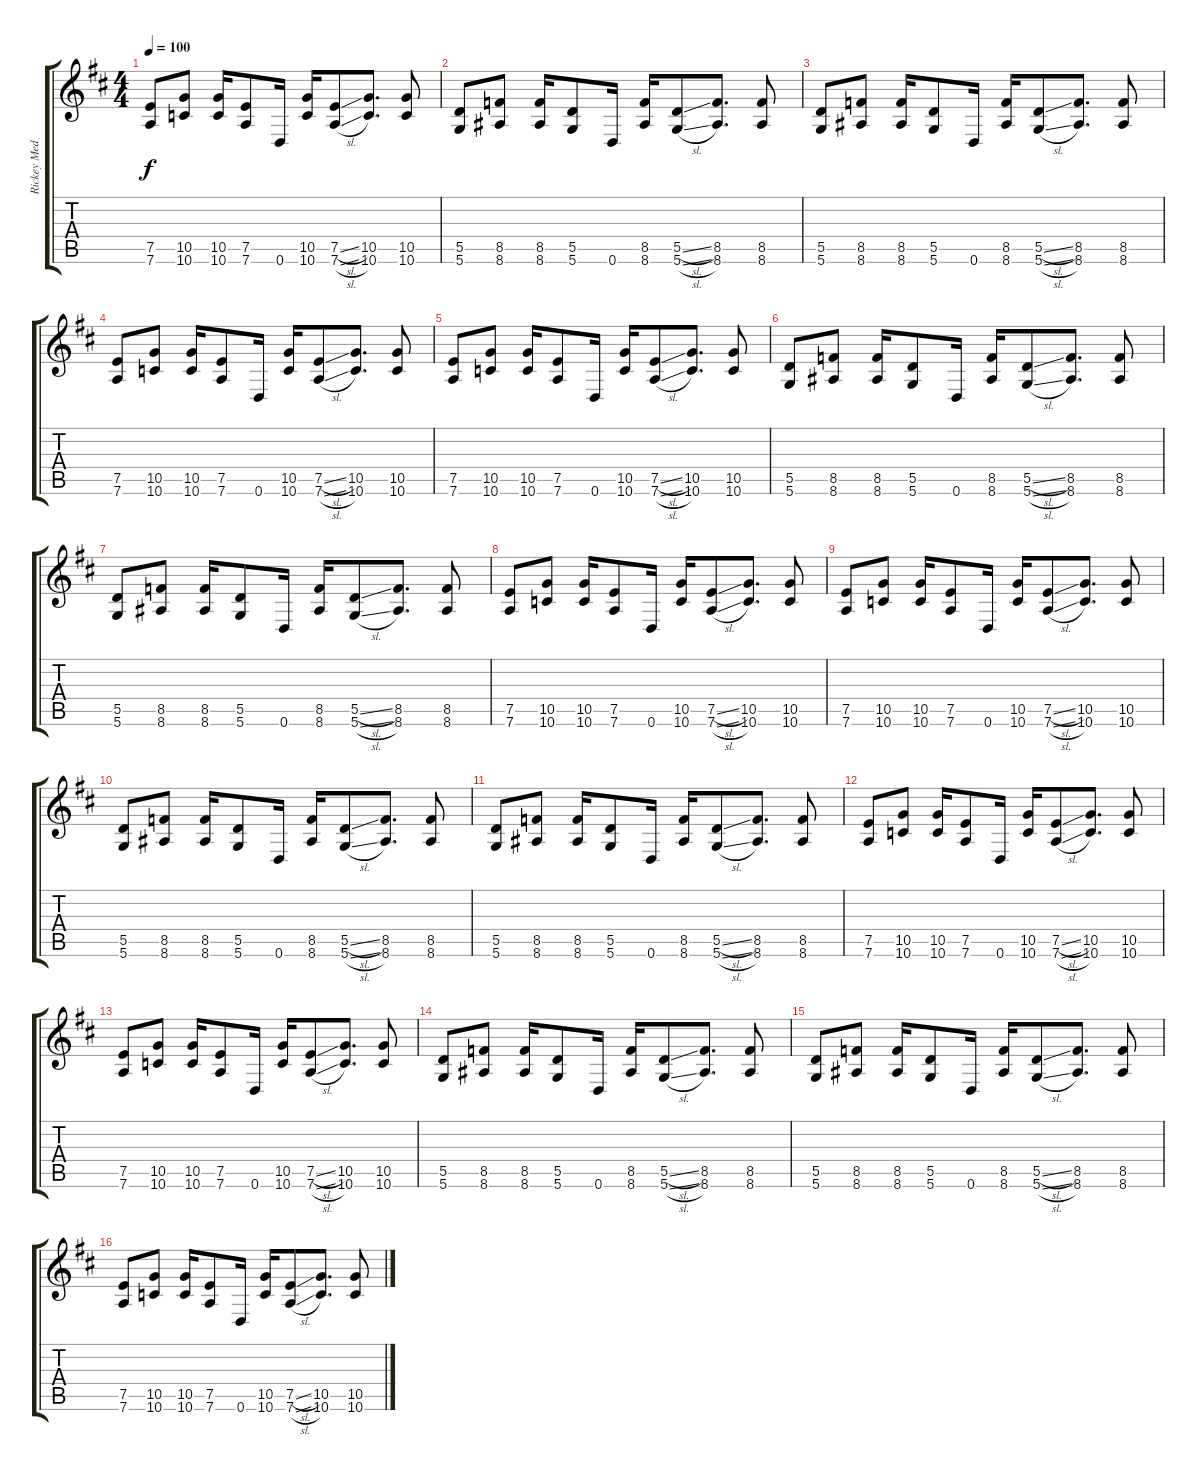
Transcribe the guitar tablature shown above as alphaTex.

\track ("Rickey Medlocke Guitar" "Rickey Med") {instrument overdrivenguitar}
\staff {score tabs}
\tuning (E4 B3 G3 D3 A2 D2) {hide}
\ts (4 4)
\tempo 100
\clef g2
\ks d
(7.5 7.6).8{dy f} (10.5 10.6).8 (10.5 10.6).16 (7.5 7.6).8 0.6.16 (10.5 10.6).16 (7.5{sl} 7.6{sl}).8 (10.5 10.6).8{d} (10.5 10.6).8 |
(5.5 5.6).8 (8.5 8.6).8 (8.5 8.6).16 (5.5 5.6).8 0.6.16 (8.5 8.6).16 (5.5{sl} 5.6{sl}).8 (8.5 8.6).8{d} (8.5 8.6).8 |
(5.5 5.6).8 (8.5 8.6).8 (8.5 8.6).16 (5.5 5.6).8 0.6.16 (8.5 8.6).16 (5.5{sl} 5.6{sl}).8 (8.5 8.6).8{d} (8.5 8.6).8 |
(7.5 7.6).8 (10.5 10.6).8 (10.5 10.6).16 (7.5 7.6).8 0.6.16 (10.5 10.6).16 (7.5{sl} 7.6{sl}).8 (10.5 10.6).8{d} (10.5 10.6).8 |
(7.5 7.6).8 (10.5 10.6).8 (10.5 10.6).16 (7.5 7.6).8 0.6.16 (10.5 10.6).16 (7.5{sl} 7.6{sl}).8 (10.5 10.6).8{d} (10.5 10.6).8 |
(5.5 5.6).8 (8.5 8.6).8 (8.5 8.6).16 (5.5 5.6).8 0.6.16 (8.5 8.6).16 (5.5{sl} 5.6{sl}).8 (8.5 8.6).8{d} (8.5 8.6).8 |
(5.5 5.6).8 (8.5 8.6).8 (8.5 8.6).16 (5.5 5.6).8 0.6.16 (8.5 8.6).16 (5.5{sl} 5.6{sl}).8 (8.5 8.6).8{d} (8.5 8.6).8 |
(7.5 7.6).8{volume 9 instrument overdrivenguitar} (10.5 10.6).8 (10.5 10.6).16 (7.5 7.6).8 0.6.16 (10.5 10.6).16 (7.5{sl} 7.6{sl}).8 (10.5 10.6).8{d} (10.5 10.6).8 |
(7.5 7.6).8 (10.5 10.6).8 (10.5 10.6).16 (7.5 7.6).8 0.6.16 (10.5 10.6).16 (7.5{sl} 7.6{sl}).8 (10.5 10.6).8{d} (10.5 10.6).8 |
(5.5 5.6).8{volume 6} (8.5 8.6).8 (8.5 8.6).16 (5.5 5.6).8 0.6.16 (8.5 8.6).16 (5.5{sl} 5.6{sl}).8 (8.5 8.6).8{d} (8.5 8.6).8 |
(5.5 5.6).8 (8.5 8.6).8 (8.5 8.6).16 (5.5 5.6).8 0.6.16 (8.5 8.6).16 (5.5{sl} 5.6{sl}).8 (8.5 8.6).8{d} (8.5 8.6).8 |
(7.5 7.6).8{volume 7 instrument overdrivenguitar} (10.5 10.6).8 (10.5 10.6).16 (7.5 7.6).8 0.6.16 (10.5 10.6).16 (7.5{sl} 7.6{sl}).8 (10.5 10.6).8{d} (10.5 10.6).8 |
(7.5 7.6).8 (10.5 10.6).8 (10.5 10.6).16 (7.5 7.6).8 0.6.16 (10.5 10.6).16 (7.5{sl} 7.6{sl}).8 (10.5 10.6).8{d} (10.5 10.6).8 |
(5.5 5.6).8{volume 5 instrument overdrivenguitar} (8.5 8.6).8 (8.5 8.6).16 (5.5 5.6).8 0.6.16 (8.5 8.6).16 (5.5{sl} 5.6{sl}).8 (8.5 8.6).8{d} (8.5 8.6).8 |
(5.5 5.6).8 (8.5 8.6).8 (8.5 8.6).16 (5.5 5.6).8 0.6.16 (8.5 8.6).16 (5.5{sl} 5.6{sl}).8 (8.5 8.6).8{d} (8.5 8.6).8 |
(7.5 7.6).8 (10.5 10.6).8 (10.5 10.6).16 (7.5 7.6).8 0.6.16 (10.5 10.6).16 (7.5{sl} 7.6{sl}).8 (10.5 10.6).8{d} (10.5 10.6).8
